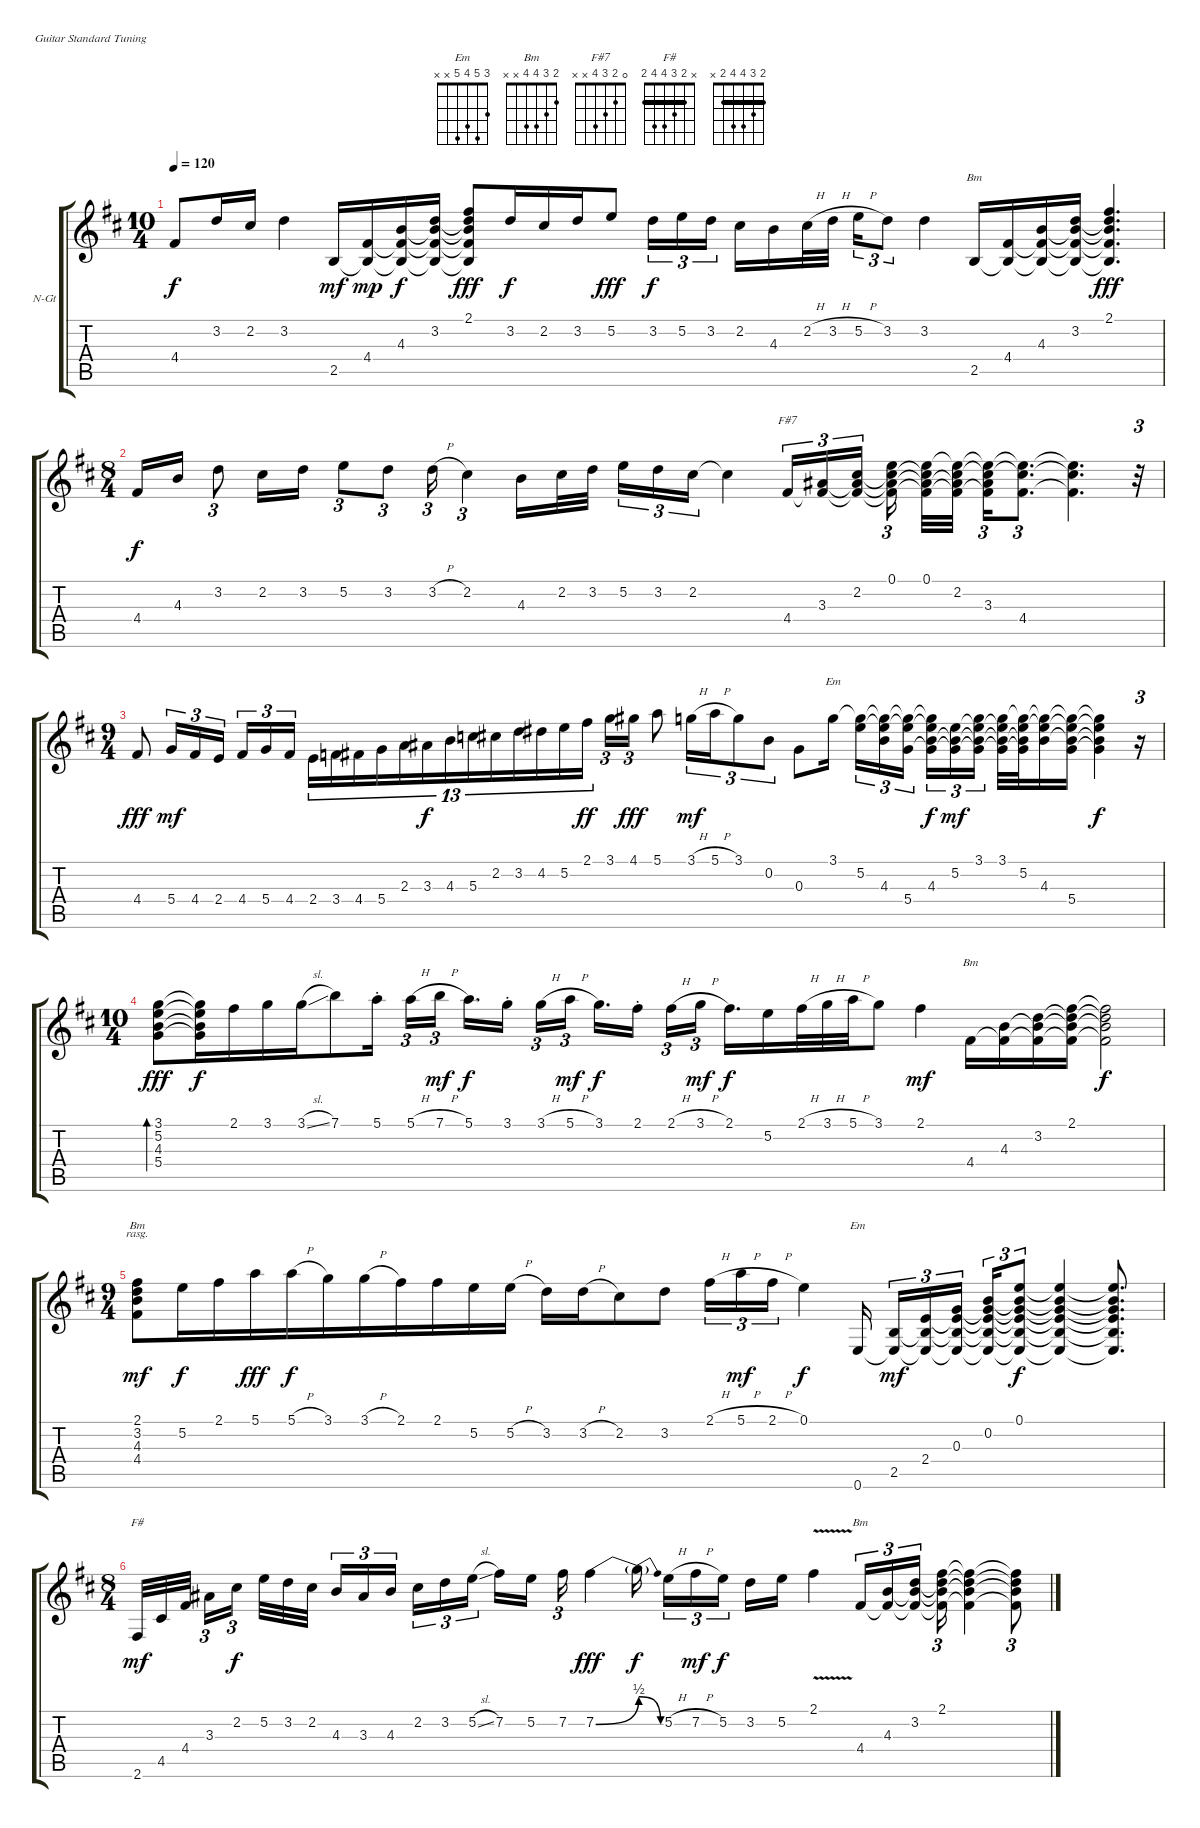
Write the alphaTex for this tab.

\bracketExtendMode groupsimilarinstruments
\firstSystemTrackNameOrientation horizontal
\otherSystemsTrackNameOrientation horizontal
\track ("Armik" "N-Gt") {instrument acousticguitarnylon}
\staff {score tabs}
\tuning (E4 B3 G3 D3 A2 E2)
\chord ("Em" 0 0 0 2 2 0)
\chord ("Bm" 2 3 4 4 2 x) {barre 2}
\chord ("F#7" 0 2 3 4 x x)
\chord ("F#" x 2 3 4 4 2) {barre 2}
\chord ("Bm" 2 3 4 4 x x)
\chord ("Em" 3 5 4 5 x x)
\chord ("" 2 3 4 4 2 x) {barre 2}
\ts (10 4)
\beaming (8 6 6 6 2)
\tempo 120
\clef g2
\ks bminor
4.4.8{dy f} 3.2.16 2.2.16 3.2.4 2.5.16{ch "" dy mf} (4.4 2.5{t}).16{dy mp} (4.3 4.4{t} 2.5{t}).16{dy f} (3.2 4.3{t} 4.4{t} 2.5{t}).16 (2.1 3.2{t} 4.3{t} 4.4{t} 2.5{t}).8{dy fff} 3.2.16{dy f} 2.2.16 3.2.16 5.2.8{dy fff} 3.2.16{tu (3 2) dy f} 5.2.16{tu (3 2)} 3.2.16{tu (3 2)} 2.2.16 4.3.16 2.2{h}.32 3.2{h}.32 5.2{h}.16{tu (3 2)} 3.2.8{tu (3 2)} 3.2.4 2.5.16{ch "Bm"} (4.4 2.5{t}).16 (4.3 4.4{t} 2.5{t}).16 (3.2 4.3{t} 4.4{t} 2.5{t}).16 (2.1 3.2{t} 4.3{t} 4.4{t} 2.5{t}).4{d dy fff} |
\ts (8 4)
\beaming (8 4 4 4 4)
4.4.16{dy f} 4.3.16 3.2.8{tu (3 2)} 2.2.16 3.2.16 5.2.8{tu (3 2)} 3.2.8{tu (3 2)} 3.2{h}.16{tu (3 2)} 2.2.4{tu (3 2)} 4.3.16 2.2.32 3.2.32 5.2.16{tu (3 2)} 3.2.16{tu (3 2)} 2.2.16{tu (3 2)} 2.2{t}.4 4.4.16{tu (3 2) ch "F#7"} (3.3 4.4{t}).16{tu (3 2)} (2.2 3.3{t} 4.4{t}).16{tu (3 2)} (0.1 2.2{t} 3.3{t} 4.4{t}).16{tu (3 2)} (0.1 2.2{t} 3.3{t} 4.4{t}).32 (2.2 3.3{t} 4.4{t} 0.1{t}).32 (3.3 4.4{t} 0.1{t} 2.2{t}).16{tu (3 2)} (0.1{t} 2.2{t} 4.4).8{d tu (3 2)} (0.1{t} 2.2{t} 4.4{t}).4{d} r.32{tu (3 2)} |
\ts (9 4)
\beaming (8 6 6 6)
4.4.8{dy fff} 5.4.16{tu (3 2) dy mf} 4.4.16{tu (3 2)} 2.4.16{tu (3 2)} 4.4.16{tu (3 2)} 5.4.16{tu (3 2)} 4.4.16{tu (3 2)} 2.4.16{tu (13 8)} 3.4.16{tu (13 8)} 4.4.16{tu (13 8)} 5.4.16{tu (13 8)} 2.3.16{tu (13 8)} 3.3.16{tu (13 8) dy f} 4.3.16{tu (13 8)} 5.3.16{tu (13 8)} 2.2.16{tu (13 8)} 3.2.16{tu (13 8)} 4.2.16{tu (13 8)} 5.2.16{tu (13 8)} 2.1.16{tu (13 8) dy ff} 3.1.16{tu (3 2)} 4.1.16{tu (3 2) dy fff} 5.1.8 3.1{h}.16{tu (3 2) dy mf} 5.1{h}.16{tu (3 2)} 3.1.8{tu (3 2)} 0.2.8{tu (3 2)} 0.3.8 3.1.16{ch "Em"} (5.2 3.1{t}).16{tu (3 2)} (4.3 3.1{t} 5.2{t}).16{tu (3 2)} (5.4 3.1{t} 5.2{t}).16{tu (3 2)} (3.1{t} 5.2{t} 4.3 5.4{t}).16{tu (3 2) dy f} (5.2 4.3{t} 5.4{t}).16{tu (3 2) dy mf} (3.1 5.2{t} 4.3{t} 5.4{t}).16{tu (3 2)} (3.1 5.2{t} 4.3{t} 5.4{t}).32 (5.2 4.3{t} 5.4{t} 3.1{t}).32 (4.3 3.1{t} 5.2{t}).16 (5.4 3.1{t} 5.2{t} 4.3{t}).16 (3.1{t} 5.2{t} 4.3{t} 5.4{t}).4{dy f} r.16{tu (3 2)} |
\ts (10 4)
\beaming (8 6 6 6 2)
(3.1 5.2 4.3 5.4).8{bd 480 dy fff} (3.1{t} 5.2{t} 4.3{t} 5.4{t}).16{dy f} 2.1.16 3.1.16 3.1{sl}.16 7.1.8 5.1{st}.16 5.1{h}.16{tu (3 2)} 7.1{h}.16{tu (3 2) dy mf} 5.1.16{d dy f} 3.1{st}.16 3.1{h}.16{tu (3 2)} 5.1{h}.16{tu (3 2) dy mf} 3.1.16{d dy f} 2.1{st}.16 2.1{h}.16{tu (3 2)} 3.1{h}.16{tu (3 2) dy mf} 2.1.16{d dy f} 5.2.16 2.1{h}.32 3.1{h}.32 5.1{h}.32 3.1.8 2.1.4{dy mf} 4.4.16{ch "Bm"} (4.3 4.4{t}).16 (3.2 4.3{t} 4.4{t}).16 (2.1 3.2{t} 4.3{t} 4.4{t}).16 (2.1{t} 3.2{t} 4.3{t} 4.4{t}).2{dy f} |
\ts (9 4)
\beaming (8 6 6 6)
(2.1 3.2 4.3 4.4).8{ch "Bm" rasg amianapaest dy mf} 5.2.16{dy f} 2.1.16 5.1.16{dy fff} 5.1{h}.16{dy f} 3.1.16 3.1{h}.16 2.1.16 2.1.16 5.2.16 5.2{h}.16 3.2.16 3.2{h}.16 2.2.8 3.2.8 2.1{h}.16{tu (3 2)} 5.1{h}.16{tu (3 2) dy mf} 2.1{h}.16{tu (3 2)} 0.1.4{dy f} 0.6.16{ch "Em"} (2.5 0.6{t}).16{tu (3 2) dy mf} (2.4 2.5{t} 0.6{t}).16{tu (3 2)} (0.3 2.4{t} 2.5{t} 0.6{t}).16{tu (3 2)} (0.2 0.3{t} 2.4{t} 2.5{t} 0.6{t}).16{tu (3 2)} (0.1 0.2{t} 0.3{t} 2.4{t} 2.5{t} 0.6{t}).8{tu (3 2) dy f} (0.1{t} 0.2{t} 0.3{t} 2.4{t} 2.5{t} 0.6{t}).4 (0.1{t} 0.2{t} 0.3{t} 2.4{t} 2.5{t} 0.6{t}).8{d} |
\ts (8 4)
\beaming (8 4 4 4 4)
2.6.32{ch "F#" dy mf} 4.5.32 4.4.32 3.3.16{tu (3 2)} 2.2.16{tu (3 2) dy f} 5.2.32 3.2.32 2.2.32 4.3.16{tu (3 2)} 3.3.16{tu (3 2)} 4.3.16{tu (3 2)} 2.2.16{tu (3 2)} 3.2.16{tu (3 2)} 5.2{sl}.16{tu (3 2)} 7.2.16 5.2.16 7.2.16{tu (3 2)} 7.2{be (bend 0 0 60 2)}.4{dy fff} 7.2{be (release 0 2 60 0) t}.16{dy f} 5.2{h}.16{tu (3 2)} 7.2{h}.16{tu (3 2) dy mf} 5.2.16{tu (3 2) dy f} 3.2.16 5.2.16 2.1{v}.4 4.4.16{tu (3 2) ch "Bm"} (4.3 4.4{t}).16{tu (3 2)} (3.2 4.3{t} 4.4{t}).16{tu (3 2)} (2.1 3.2{t} 4.3{t} 4.4{t}).16{tu (3 2)} (2.1{t} 3.2{t} 4.3{t} 4.4{t}).4 (2.1{t} 3.2{t} 4.3{t} 4.4{t}).8{tu (3 2)}
